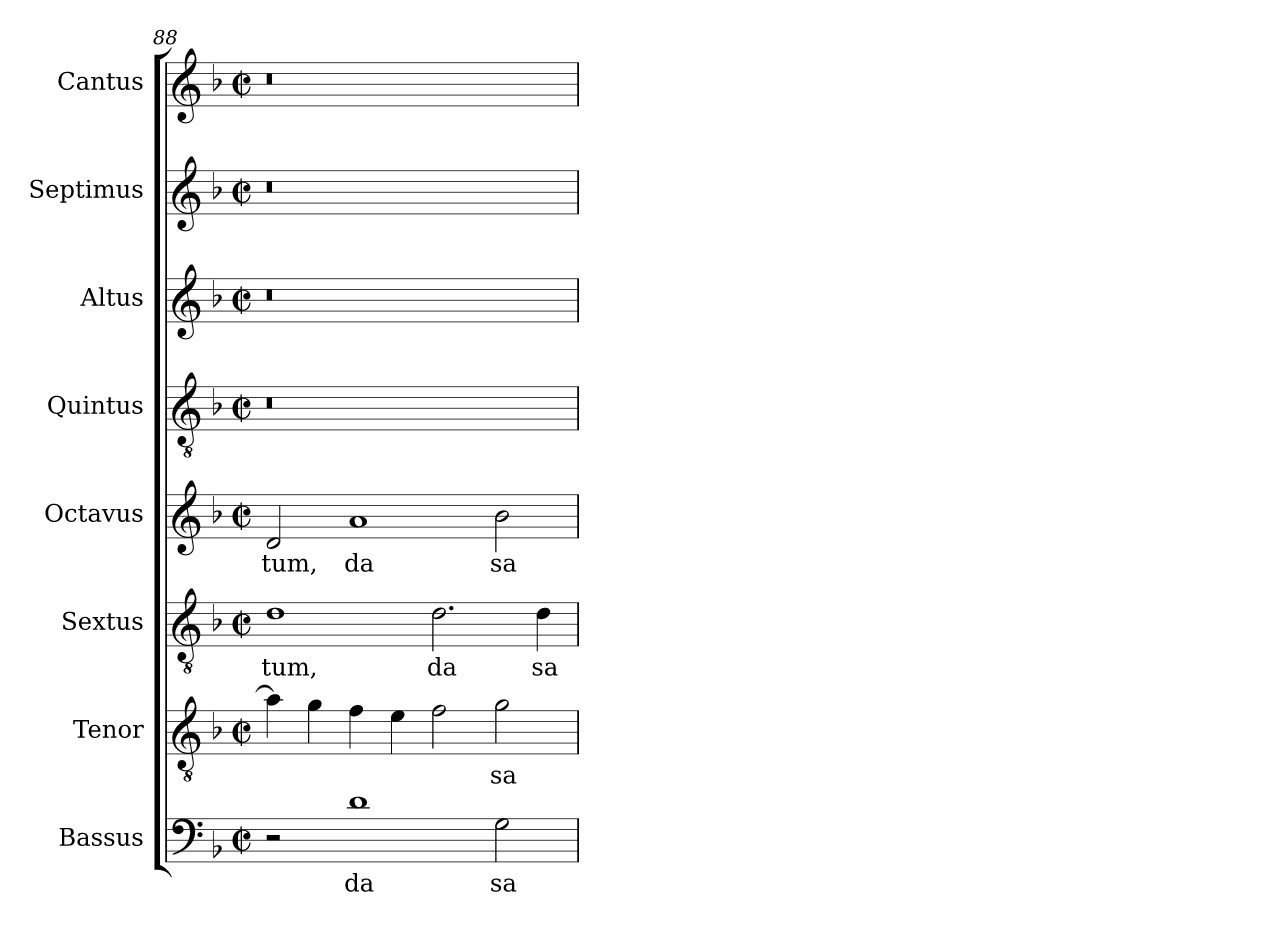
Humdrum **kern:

**kern	**text	**kern	**text	**kern	**text	**kern	**text	**kern	**kern	**kern	**kern
*part8	*part8	*part7	*part7	*part6	*part6	*part5	*part5	*part4	*part3	*part2	*part1
*staff8	*staff8	*staff7	*staff7	*staff6	*staff6	*staff5	*staff5	*staff4	*staff3	*staff2	*staff1
*I"Bassus	*	*I"Tenor	*	*I"Sextus	*	*I"Octavus	*	*I"Quintus	*I"Altus	*I"Septimus	*I"Cantus
*clefF4	*	*clefGv2	*	*clefGv2	*	*clefG2	*	*clefGv2	*clefG2	*clefG2	*clefG2
*k[b-]	*	*k[b-]	*	*k[b-]	*	*k[b-]	*	*k[b-]	*k[b-]	*k[b-]	*k[b-]
*F:	*	*F:	*	*F:	*	*F:	*	*F:	*F:	*F:	*F:
*M2/2	*	*M2/2	*	*M2/2	*	*M2/2	*	*M2/2	*M2/2	*M2/2	*M2/2
*met(c|)	*	*met(c|)	*	*met(c|)	*	*met(c|)	*	*met(c|)	*met(c|)	*met(c|)	*met(c|)
=88	=88	=88	=88	=88	=88	=88	=88	=88	=88	=88	=88
!	!	!	!	!	!LO:LY:b:cj	!	!LO:LY:b:cj	!	!	!	!
2r	.	4a\]	.	1d	tum,	2d/	tum,	0r	0r	0r	0r
.	.	4g\	.	.	.	.	.	.	.	.	.
!	!LO:LY:b:cj	!	!	!	!	!	!LO:LY:b:cj	!	!	!	!
1d	da	4f\	.	.	.	1a	da	.	.	.	.
.	.	4e\	.	.	.	.	.	.	.	.	.
!	!	!	!	!	!LO:LY:b:cj	!	!	!	!	!	!
.	.	2f\	.	2.d\	da	.	.	.	.	.	.
!	!LO:LY:b:cj	!	!LO:LY:b:cj	!	!	!	!LO:LY:b:cj	!	!	!	!
2G\	sa-	2g\	sa-	.	.	2b-\	sa	.	.	.	.
!	!	!	!	!	!LO:LY:b:cj	!	!	!	!	!	!
.	.	.	.	4d\	sa	.	.	.	.	.	.
=	=	=	=	=	=	=	=	=	=	=	=
*-	*-	*-	*-	*-	*-	*-	*-	*-	*-	*-	*-
